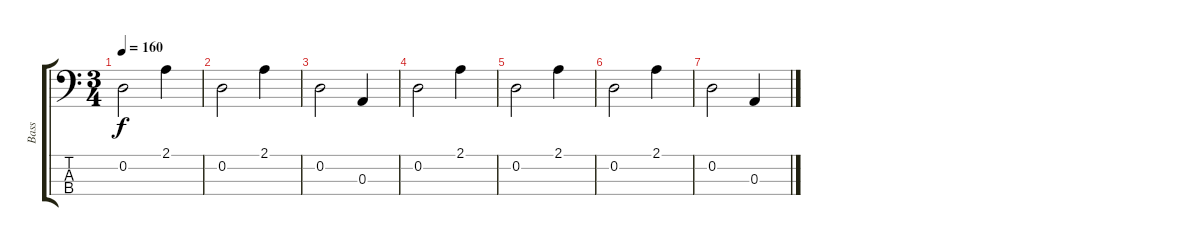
\track ("Bass" "Bass") {instrument electricbassfinger}
\staff {score tabs}
\tuning (G2 D2 A1 E1) {hide}
\ts (3 4)
\tempo 160
\clef f4
\ks c
0.2.2{dy f} 2.1.4 |
0.2.2 2.1.4 |
0.2.2 0.3.4 |
0.2.2 2.1.4 |
0.2.2 2.1.4 |
0.2.2 2.1.4 |
0.2.2 0.3.4
